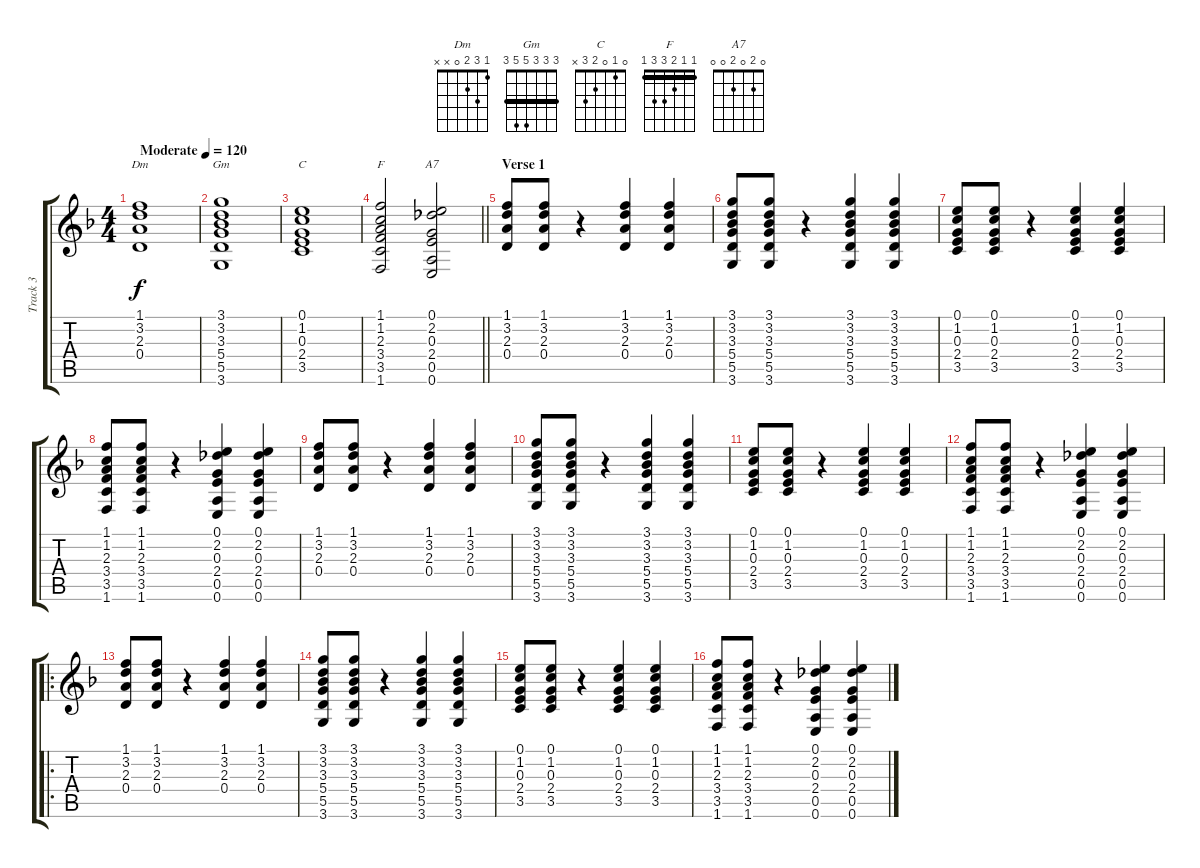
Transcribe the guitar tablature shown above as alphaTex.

\track ("Track 3" "Track 3") {instrument distortionguitar}
\staff {score tabs}
\tuning (E4 B3 G3 D3 A2 E2) {hide}
\chord ("Dm" 1 3 2 0 x x)
\chord ("Gm" 3 3 3 5 5 3) {barre 3}
\chord ("C" 0 1 0 2 3 x)
\chord ("F" 1 1 2 3 3 1) {barre 1}
\chord ("A7" 0 2 0 2 0 0)
\ts (4 4)
\tempo (120 "Moderate")
\clef g2
\ks f
(1.1 3.2 2.3 0.4).1{ch "Dm" dy f instrument stringensemble1} |
(3.1 3.2 3.3 5.4 5.5 3.6).1{ch "Gm"} |
(0.1 1.2 0.3 2.4 3.5).1{ch "C"} |
\barLineRight lightlight
(1.1 1.2 2.3 3.4 3.5 1.6).2{ch "F"} (0.1 2.2 0.3 2.4 0.5 0.6).2{ch "A7"} |
\section ("" "Verse 1")
(1.1 3.2 2.3 0.4).8{instrument distortionguitar} (1.1 3.2 2.3 0.4).8 r.4 (1.1 3.2 2.3 0.4).4 (1.1 3.2 2.3 0.4).4 |
(3.1 3.2 3.3 5.4 5.5 3.6).8 (3.1 3.2 3.3 5.4 5.5 3.6).8 r.4 (3.1 3.2 3.3 5.4 5.5 3.6).4 (3.1 3.2 3.3 5.4 5.5 3.6).4 |
(0.1 1.2 0.3 2.4 3.5).8 (0.1 1.2 0.3 2.4 3.5).8 r.4 (0.1 1.2 0.3 2.4 3.5).4 (0.1 1.2 0.3 2.4 3.5).4 |
(1.1 1.2 2.3 3.4 3.5 1.6).8 (1.1 1.2 2.3 3.4 3.5 1.6).8 r.4 (0.1 2.2 0.3 2.4 0.5 0.6).4 (0.1 2.2 0.3 2.4 0.5 0.6).4 |
(1.1 3.2 2.3 0.4).8 (1.1 3.2 2.3 0.4).8 r.4 (1.1 3.2 2.3 0.4).4 (1.1 3.2 2.3 0.4).4 |
(3.1 3.2 3.3 5.4 5.5 3.6).8 (3.1 3.2 3.3 5.4 5.5 3.6).8 r.4 (3.1 3.2 3.3 5.4 5.5 3.6).4 (3.1 3.2 3.3 5.4 5.5 3.6).4 |
(0.1 1.2 0.3 2.4 3.5).8 (0.1 1.2 0.3 2.4 3.5).8 r.4 (0.1 1.2 0.3 2.4 3.5).4 (0.1 1.2 0.3 2.4 3.5).4 |
(1.1 1.2 2.3 3.4 3.5 1.6).8 (1.1 1.2 2.3 3.4 3.5 1.6).8 r.4 (0.1 2.2 0.3 2.4 0.5 0.6).4 (0.1 2.2 0.3 2.4 0.5 0.6).4 |
\ro
(1.1 3.2 2.3 0.4).8 (1.1 3.2 2.3 0.4).8 r.4 (1.1 3.2 2.3 0.4).4 (1.1 3.2 2.3 0.4).4 |
(3.1 3.2 3.3 5.4 5.5 3.6).8 (3.1 3.2 3.3 5.4 5.5 3.6).8 r.4 (3.1 3.2 3.3 5.4 5.5 3.6).4 (3.1 3.2 3.3 5.4 5.5 3.6).4 |
(0.1 1.2 0.3 2.4 3.5).8 (0.1 1.2 0.3 2.4 3.5).8 r.4 (0.1 1.2 0.3 2.4 3.5).4 (0.1 1.2 0.3 2.4 3.5).4 |
(1.1 1.2 2.3 3.4 3.5 1.6).8 (1.1 1.2 2.3 3.4 3.5 1.6).8 r.4 (0.1 2.2 0.3 2.4 0.5 0.6).4 (0.1 2.2 0.3 2.4 0.5 0.6).4
